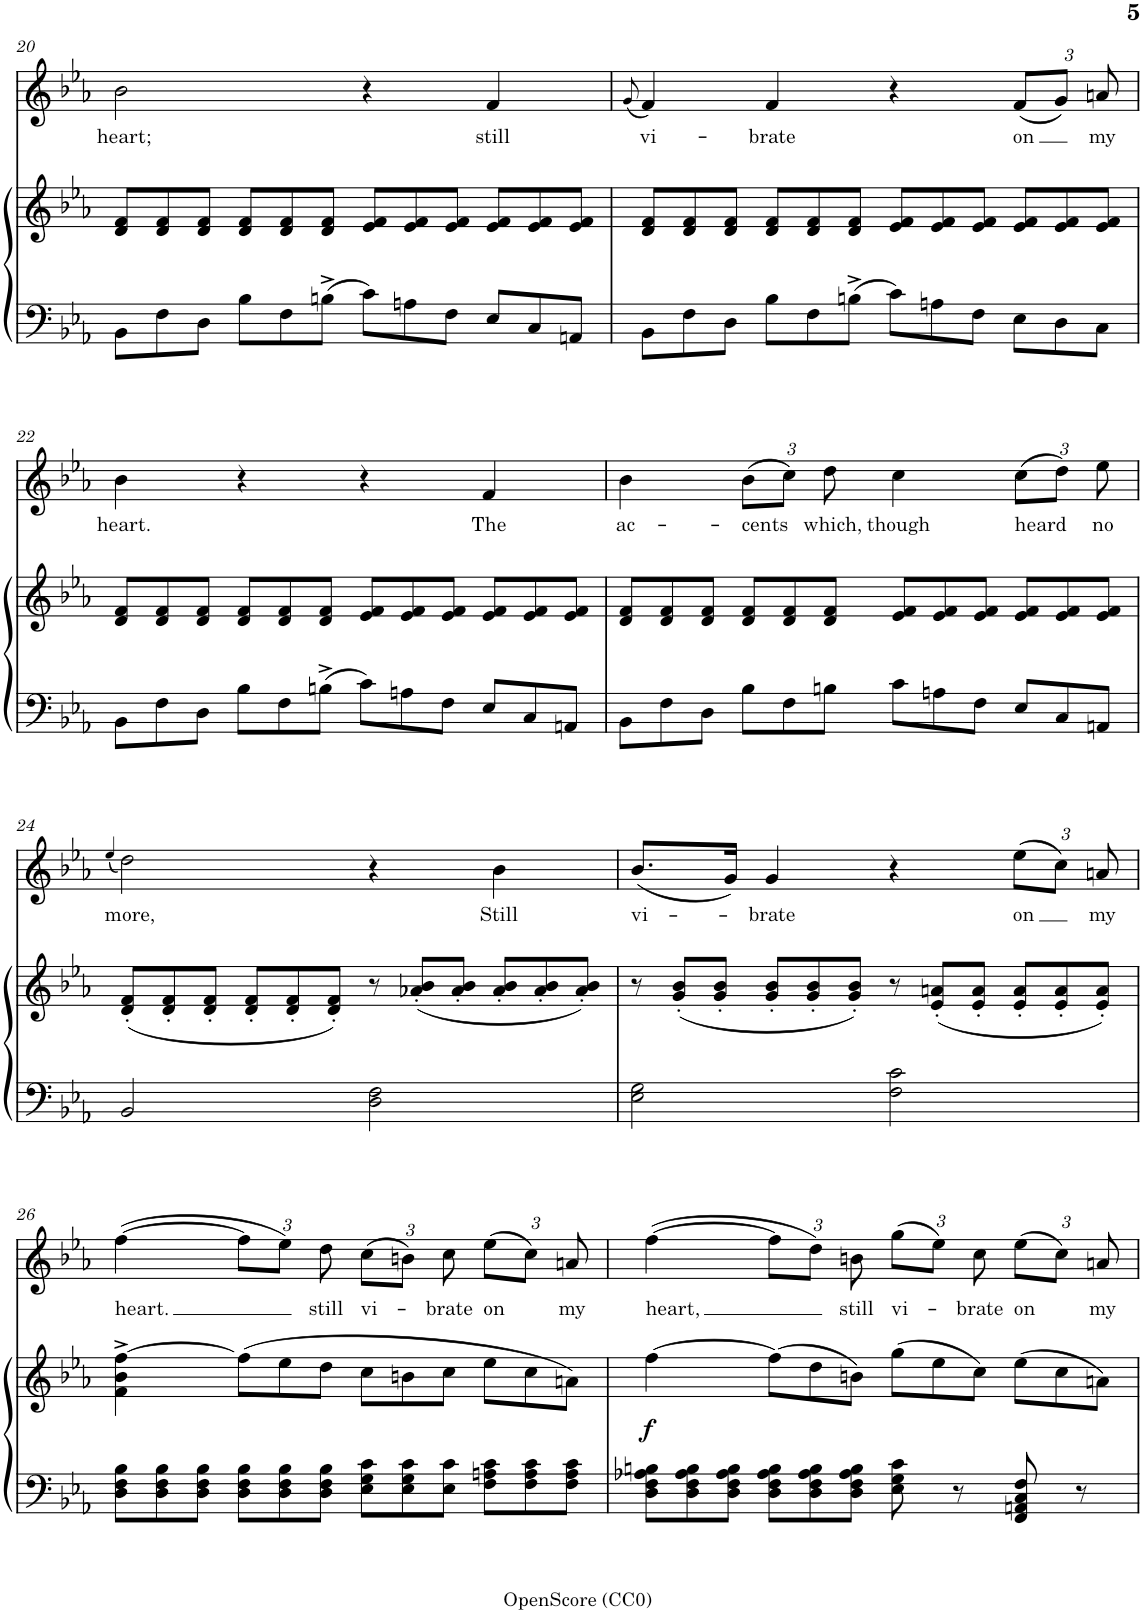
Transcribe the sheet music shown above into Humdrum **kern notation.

**kern	**kern	**dynam	**kern	**text
*part2	*part2	*part2	*part1	*part1
*staff3	*staff2	*staff2/3	*staff1	*staff1
*I"Piano	*	*	*I"Voice	*
*I'Pno	*	*	*	*
!!LO:PB:g=z
*clefF4	*clefG2	*	*clefG2	*
*k[b-e-a-]	*k[b-e-a-]	*	*k[b-e-a-]	*
*M4/4	*M4/4	*	*M4/4	*
*met(c)	*met(c)	*	*met(c)	*
*Xtuplet	*Xtuplet	*	*	*
=20	=20	=20	=20	=20
!	!	!	!	!LO:LY:b
12BB-\L	12d/ 12f/L	.	2b-\	heart;
12F\	12d/ 12f/	.	.	.
12D\J	12d/ 12f/J	.	.	.
12B-\L	12d/ 12f/L	.	.	.
12F\	12d/ 12f/	.	.	.
12Bn^\J	12d/ 12f/J	.	.	.
12c\L	12e-/ 12f/L	.	4r	.
12An\	12e-/ 12f/	.	.	.
12F\J	12e-/ 12f/J	.	.	.
!	!	!	!	!LO:LY:b
12E-/L	12e-/ 12f/L	.	4f/	still
12C/	12e-/ 12f/	.	.	.
12AAn/J	12e-/ 12f/J	.	.	.
=21	=21	=21	=21	=21
.	.	.	(8qg/	.
!	!	!	!	!LO:LY:b
12BB-\L	12d/ 12f/L	.	4f/)	vi-
12F\	12d/ 12f/	.	.	.
12D\J	12d/ 12f/J	.	.	.
!	!	!	!	!LO:LY:b
12B-\L	12d/ 12f/L	.	4f/	-brate
12F\	12d/ 12f/	.	.	.
12Bn^\J	12d/ 12f/J	.	.	.
12c\L	12e-/ 12f/L	.	4r	.
12An\	12e-/ 12f/	.	.	.
12F\J	12e-/ 12f/J	.	.	.
*	*	*	*Xbrackettup	*
!	!	!	!	!LO:LY:b
12E-\L	12e-/ 12f/L	.	(12f/L	on
12D\	12e-/ 12f/	.	12g/J)	.
!	!	!	!	!LO:LY:b
12C\J	12e-/ 12f/J	.	12an/	my
!!LO:LB:g=z
=22	=22	=22	=22	=22
!	!	!	!	!LO:LY:b
12BB-\L	12d/ 12f/L	.	4b-\	heart.
12F\	12d/ 12f/	.	.	.
12D\J	12d/ 12f/J	.	.	.
12B-\L	12d/ 12f/L	.	4r	.
12F\	12d/ 12f/	.	.	.
12Bn^\J	12d/ 12f/J	.	.	.
12c\L	12e-/ 12f/L	.	4r	.
12An\	12e-/ 12f/	.	.	.
12F\J	12e-/ 12f/J	.	.	.
!	!	!	!	!LO:LY:b
12E-/L	12e-/ 12f/L	.	4f/	The
12C/	12e-/ 12f/	.	.	.
12AAn/J	12e-/ 12f/J	.	.	.
=23	=23	=23	=23	=23
!	!	!	!	!LO:LY:b
12BB-\L	12d/ 12f/L	.	4b-\	ac-
12F\	12d/ 12f/	.	.	.
12D\J	12d/ 12f/J	.	.	.
!	!	!	!	!LO:LY:b
12B-\L	12d/ 12f/L	.	(12b-\L	-cents
12F\	12d/ 12f/	.	12cc\J)	.
!	!	!	!	!LO:LY:b
12Bn\J	12d/ 12f/J	.	12dd\	which,
!	!	!	!	!LO:LY:b
12c\L	12e-/ 12f/L	.	4cc\	though
12An\	12e-/ 12f/	.	.	.
12F\J	12e-/ 12f/J	.	.	.
!	!	!	!	!LO:LY:b
12E-/L	12e-/ 12f/L	.	(12cc\L	heard
12C/	12e-/ 12f/	.	12dd\J)	.
!	!	!	!	!LO:LY:b
12AAn/J	12e-/ 12f/J	.	12ee-\	no
!!LO:LB:g=z
=24	=24	=24	=24	=24
.	.	.	(4qee-/	.
!	!	!	!	!LO:LY:b
2BB-/	(12d/' 12f/'L	.	2dd\)	more,
.	12d/' 12f/'	.	.	.
.	12d/' 12f/'J	.	.	.
.	12d/' 12f/'L	.	.	.
.	12d/' 12f/'	.	.	.
.	12d/' 12f/'J)	.	.	.
2D\ 2F\	12r	.	4r	.
.	(12a-X/' 12b-/'L	.	.	.
.	12a-/' 12b-/'J	.	.	.
!	!	!	!	!LO:LY:b
.	12a-/' 12b-/'L	.	4b-\	Still
.	12a-/' 12b-/'	.	.	.
.	12a-/' 12b-/'J)	.	.	.
=25	=25	=25	=25	=25
!	!	!	!	!LO:LY:b
2E-\ 2G\	12r	.	(8.b-/L	vi-
.	(12g/' 12b-/'L	.	.	.
.	12g/' 12b-/'J	.	.	.
.	.	.	16g/Jk)	.
!	!	!	!	!LO:LY:b
.	12g/' 12b-/'L	.	4g/	-brate
.	12g/' 12b-/'	.	.	.
.	12g/' 12b-/'J)	.	.	.
2F\ 2c\	12r	.	4r	.
.	(12e-/' 12an/'L	.	.	.
.	12e-/' 12a/'J	.	.	.
!	!	!	!	!LO:LY:b
.	12e-/' 12a/'L	.	(12ee-\L	on
.	12e-/' 12a/'	.	12cc\J)	.
!	!	!	!	!LO:LY:b
.	12e-/' 12a/'J)	.	12an/	my
!!LO:LB:g=z
=26	=26	=26	=26	=26
!	!	!	!	!LO:LY:b
12D\ 12F\ 12B-\L	4f\^ 4b-\^ [4ff\^	.	([4ff\	heart.
12D\ 12F\ 12B-\	.	.	.	.
12D\ 12F\ 12B-\J	.	.	.	.
12D\ 12F\ 12B-\L	(12ff\L]	.	12ff\L]	.
12D\ 12F\ 12B-\	12ee-\	.	12ee-\J)	.
!	!	!	!	!LO:LY:b
12D\ 12F\ 12B-\J	12dd\J	.	12dd\	still
!	!	!	!	!LO:LY:b
12E-\ 12G\ 12c\L	12cc\L	.	(12cc\L	vi-
12E-\ 12G\ 12c\	12bn\	.	12bn\J)	.
!	!	!	!	!LO:LY:b
12E-\ 12c\J	12cc\J	.	12cc\	-brate
!	!	!	!	!LO:LY:b
12F\ 12An\ 12c\L	12ee-\L	.	(12ee-\L	on
12F\ 12A\ 12c\	12cc\	.	12cc\J)	.
!	!	!	!	!LO:LY:b
12F\ 12A\ 12c\J	12an\J)	.	12an/	my
=27	=27	=27	=27	=27
!	!	!LO:DY:b	!	!LO:LY:b
12D\ 12F\ 12A-X\ 12Bn\L	[4ff\	f	([4ff\	heart,
12D\ 12F\ 12A-\ 12B\	.	.	.	.
12D\ 12F\ 12A-\ 12B\J	.	.	.	.
12D\ 12F\ 12A-\ 12B\L	(12ff\L]	.	12ff\L]	.
12D\ 12F\ 12A-\ 12B\	12dd\	.	12dd\J)	.
!	!	!	!	!LO:LY:b
12D\ 12F\ 12A-\ 12B\J	12bn\J)	.	12bn\	still
!	!	!	!	!LO:LY:b
8E-\ 8G\ 8c\	(12gg\L	.	(12gg\L	vi-
.	12ee-\	.	12ee-\J)	.
8r	.	.	.	.
!	!	!	!	!LO:LY:b
.	12cc\J)	.	12cc\	-brate
!	!	!	!	!LO:LY:b
8FF/ 8AAn/ 8C/ 8F/	(12ee-\L	.	(12ee-\L	on
.	12cc\	.	12cc\J)	.
8r	.	.	.	.
!	!	!	!	!LO:LY:b
.	12an\J)	.	12an/	my
=	=	=	=	=
*-	*-	*-	*-	*-
